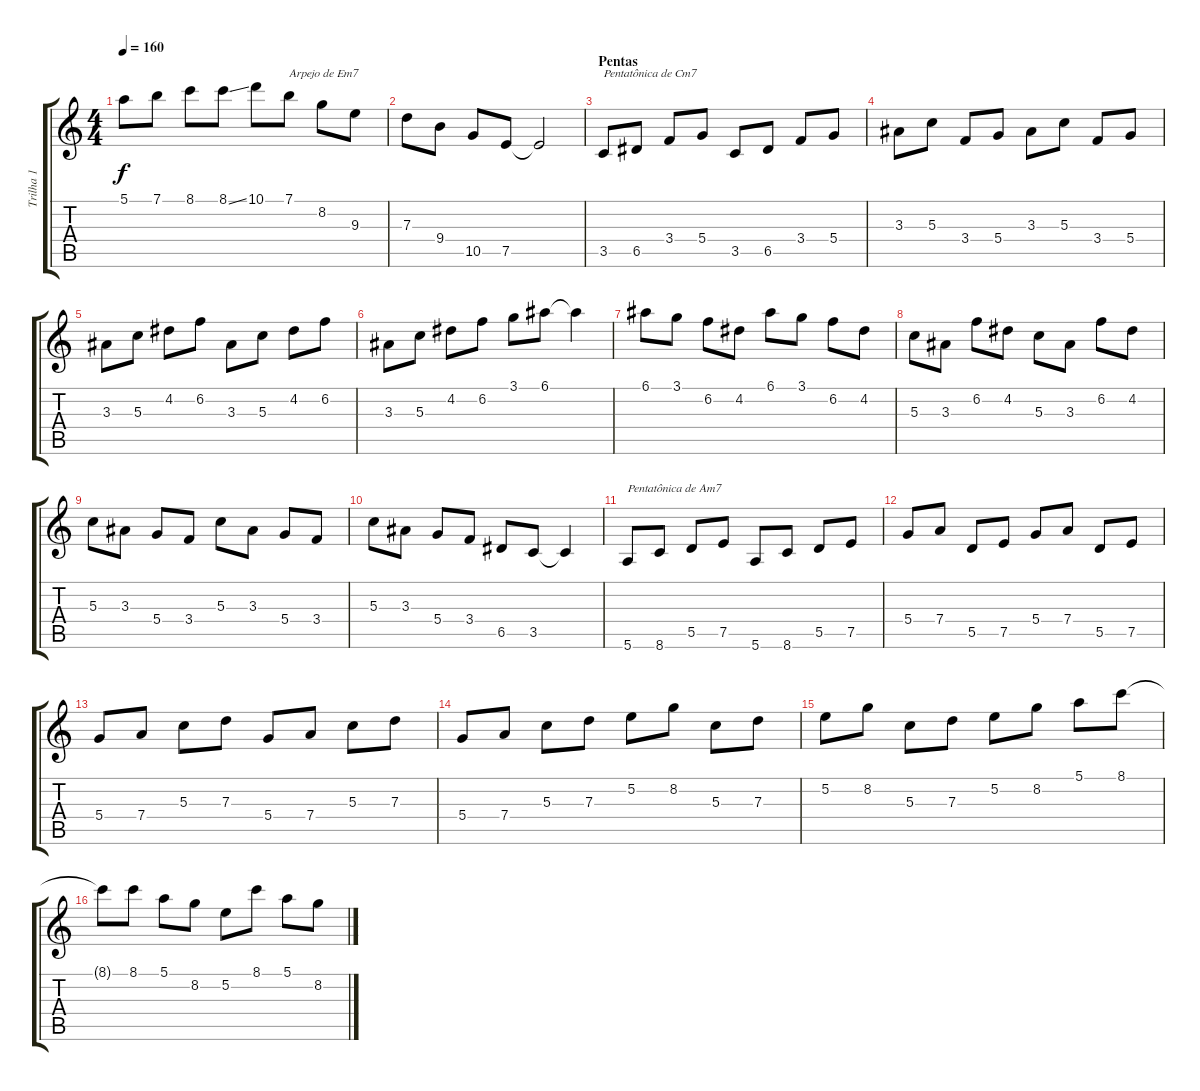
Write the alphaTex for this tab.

\track ("Trilha 1" "Trilha 1") {instrument distortionguitar}
\staff {score tabs}
\tuning (E4 B3 G3 D3 A2 E2) {hide}
\ts (4 4)
\tempo 160
\clef g2
\ks c
5.1.8{dy f} 7.1.8 8.1.8 8.1{ss}.8 10.1.8 7.1.8{txt "Arpejo de Em7"} 8.2.8 9.3.8 |
7.3.8 9.4.8 10.5.8 7.5.8 7.5{t}.2 |
\section ("" "Pentas")
3.5.8{txt "Pentatônica de Cm7"} 6.5.8 3.4.8 5.4.8 3.5.8 6.5.8 3.4.8 5.4.8 |
3.3.8 5.3.8 3.4.8 5.4.8 3.3.8 5.3.8 3.4.8 5.4.8 |
3.3.8 5.3.8 4.2.8 6.2.8 3.3.8 5.3.8 4.2.8 6.2.8 |
3.3.8 5.3.8 4.2.8 6.2.8 3.1.8 6.1.8 6.1{t}.4 |
6.1.8 3.1.8 6.2.8 4.2.8 6.1.8 3.1.8 6.2.8 4.2.8 |
5.3.8 3.3.8 6.2.8 4.2.8 5.3.8 3.3.8 6.2.8 4.2.8 |
5.3.8 3.3.8 5.4.8 3.4.8 5.3.8 3.3.8 5.4.8 3.4.8 |
5.3.8 3.3.8 5.4.8 3.4.8 6.5.8 3.5.8 3.5{t}.4 |
5.6.8{txt "Pentatônica de Am7"} 8.6.8 5.5.8 7.5.8 5.6.8 8.6.8 5.5.8 7.5.8 |
5.4.8 7.4.8 5.5.8 7.5.8 5.4.8 7.4.8 5.5.8 7.5.8 |
5.4.8 7.4.8 5.3.8 7.3.8 5.4.8 7.4.8 5.3.8 7.3.8 |
5.4.8 7.4.8 5.3.8 7.3.8 5.2.8 8.2.8 5.3.8 7.3.8 |
5.2.8 8.2.8 5.3.8 7.3.8 5.2.8 8.2.8 5.1.8 8.1.8 |
8.1{t}.8 8.1.8 5.1.8 8.2.8 5.2.8 8.1.8 5.1.8 8.2.8
